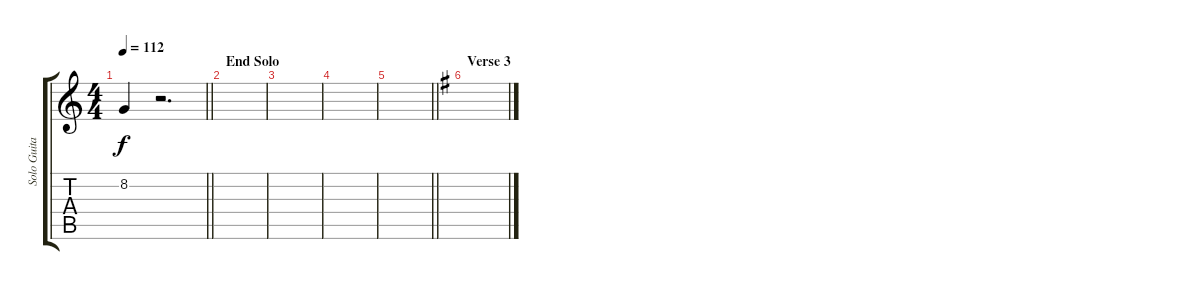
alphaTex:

\track ("Solo Guitar 2" "Solo Guita") {instrument lead2sawtooth}
\staff {score tabs}
\tuning (E4 B3 G3 D3 A2 E2) {hide}
\ts (4 4)
\tempo 112
\clef g2
\barLineRight lightlight
\ks c
8.2.4{dy f} r.2{d} |
\section ("" "End Solo")
|
|
|
\barLineRight lightlight
|
\section ("" "Verse 3")
\ks g
